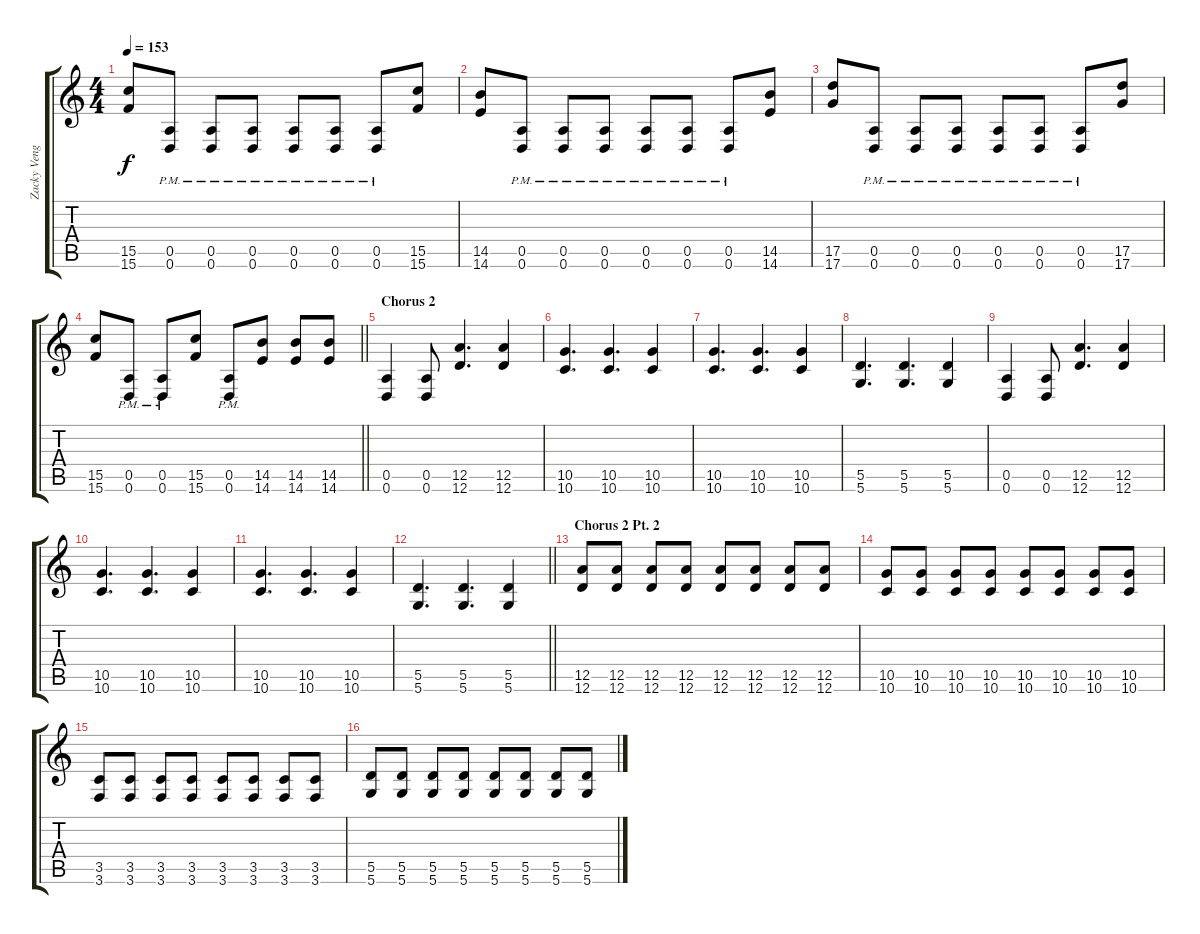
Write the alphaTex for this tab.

\track ("Zacky Vengeance" "Zacky Veng") {instrument distortionguitar}
\staff {score tabs}
\tuning (E4 B3 G3 D3 A2 D2) {hide}
\ts (4 4)
\tempo 153
\clef g2
\ks c
(15.5 15.6).8{dy f} (0.5{pm} 0.6{pm}).8 (0.5{pm} 0.6{pm}).8 (0.5{pm} 0.6{pm}).8 (0.5{pm} 0.6{pm}).8 (0.5{pm} 0.6{pm}).8 (0.5{pm} 0.6{pm}).8 (15.5 15.6).8 |
(14.5 14.6).8 (0.5{pm} 0.6{pm}).8 (0.5{pm} 0.6{pm}).8 (0.5{pm} 0.6{pm}).8 (0.5{pm} 0.6{pm}).8 (0.5{pm} 0.6{pm}).8 (0.5{pm} 0.6{pm}).8 (14.5 14.6).8 |
(17.5 17.6).8 (0.5{pm} 0.6{pm}).8 (0.5{pm} 0.6{pm}).8 (0.5{pm} 0.6{pm}).8 (0.5{pm} 0.6{pm}).8 (0.5{pm} 0.6{pm}).8 (0.5{pm} 0.6{pm}).8 (17.5 17.6).8 |
\barLineRight lightlight
(15.5 15.6).8 (0.5{pm} 0.6{pm}).8 (0.5{pm} 0.6{pm}).8 (15.5 15.6).8 (0.5{pm} 0.6{pm}).8 (14.5 14.6).8 (14.5 14.6).8 (14.5 14.6).8 |
\section ("" "Chorus 2")
(0.5 0.6).4 (0.5 0.6).8 (12.5 12.6).4{d} (12.5 12.6).4 |
(10.5 10.6).4{d} (10.5 10.6).4{d} (10.5 10.6).4 |
(10.5 10.6).4{d} (10.5 10.6).4{d} (10.5 10.6).4 |
(5.5 5.6).4{d} (5.5 5.6).4{d} (5.5 5.6).4 |
(0.5 0.6).4 (0.5 0.6).8 (12.5 12.6).4{d} (12.5 12.6).4 |
(10.5 10.6).4{d} (10.5 10.6).4{d} (10.5 10.6).4 |
(10.5 10.6).4{d} (10.5 10.6).4{d} (10.5 10.6).4 |
\barLineRight lightlight
(5.5 5.6).4{d} (5.5 5.6).4{d} (5.5 5.6).4 |
\section ("" "Chorus 2 Pt. 2")
(12.5 12.6).8 (12.5 12.6).8 (12.5 12.6).8 (12.5 12.6).8 (12.5 12.6).8 (12.5 12.6).8 (12.5 12.6).8 (12.5 12.6).8 |
(10.5 10.6).8 (10.5 10.6).8 (10.5 10.6).8 (10.5 10.6).8 (10.5 10.6).8 (10.5 10.6).8 (10.5 10.6).8 (10.5 10.6).8 |
(3.5 3.6).8 (3.5 3.6).8 (3.5 3.6).8 (3.5 3.6).8 (3.5 3.6).8 (3.5 3.6).8 (3.5 3.6).8 (3.5 3.6).8 |
(5.5 5.6).8 (5.5 5.6).8 (5.5 5.6).8 (5.5 5.6).8 (5.5 5.6).8 (5.5 5.6).8 (5.5 5.6).8 (5.5 5.6).8
